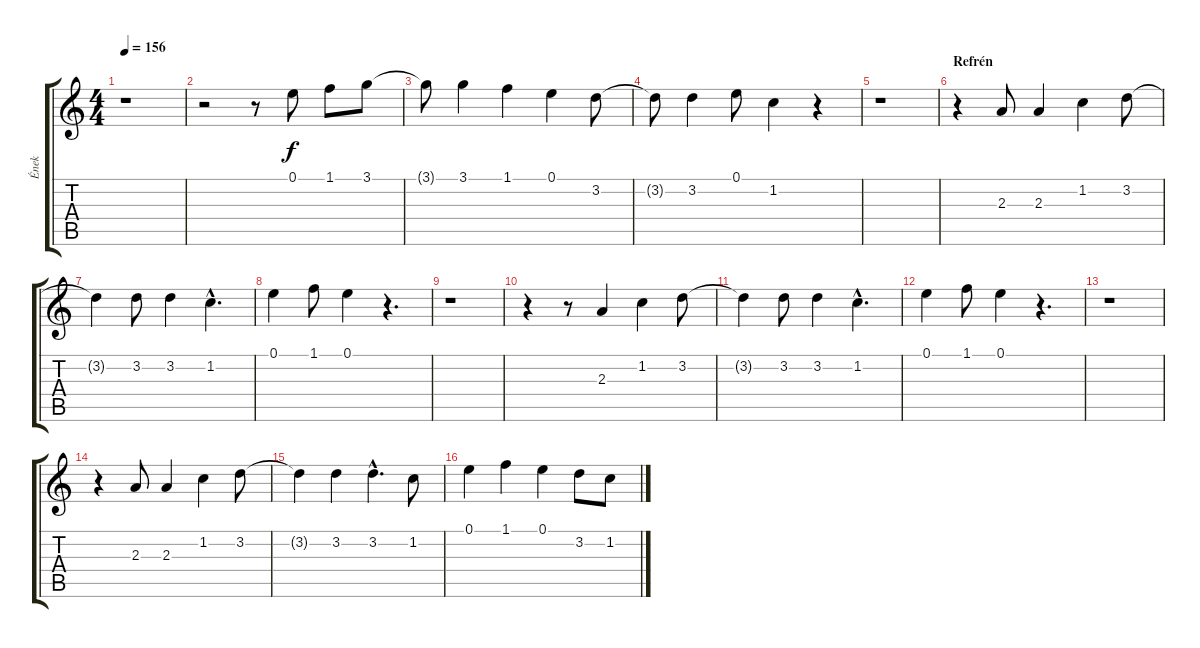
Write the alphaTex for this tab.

\track ("Ének" "Ének") {instrument acousticguitarnylon}
\staff {score tabs}
\tuning (E4 B3 G3 D3 A2 E2) {hide}
\ts (4 4)
\tempo 156
\clef g2
\ks c
r.1{dy f} |
r.2 r.8 0.1.8 1.1.8 3.1.8 |
3.1{t}.8 3.1.4 1.1.4 0.1.4 3.2.8 |
3.2{t}.8 3.2.4 0.1.8 1.2.4 r.4 |
r.1 |
\section ("" "Refrén")
r.4 2.3.8 2.3.4 1.2.4 3.2.8 |
3.2{t}.4 3.2.8 3.2.4 1.2{hac}.4{d} |
0.1.4 1.1.8 0.1.4 r.4{d} |
r.1 |
r.4 r.8 2.3.4 1.2.4 3.2.8 |
3.2{t}.4 3.2.8 3.2.4 1.2{hac}.4{d} |
0.1.4 1.1.8 0.1.4 r.4{d} |
r.1 |
r.4 2.3.8 2.3.4 1.2.4 3.2.8 |
3.2{t}.4 3.2.4 3.2{hac}.4{d} 1.2.8 |
0.1.4 1.1.4 0.1.4 3.2.8 1.2.8
